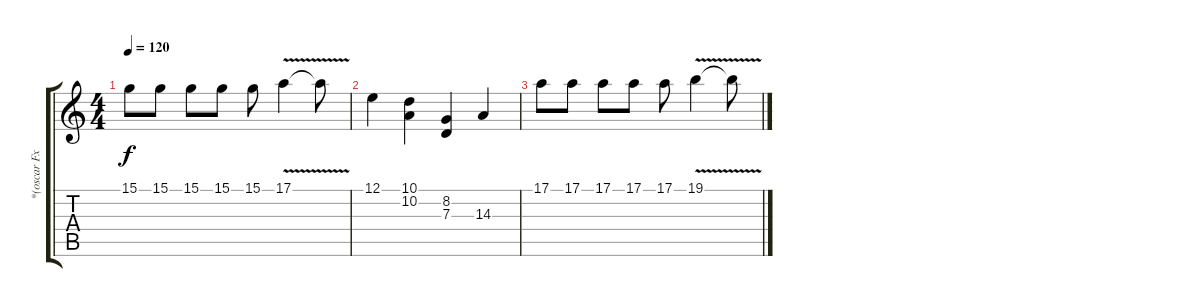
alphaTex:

\track ("*(oscar Fx)" "*(oscar Fx") {instrument rockorgan}
\staff {score tabs}
\tuning (E4 B3 G3 D3 A2 E2) {hide}
\ts (4 4)
\tempo 120
\clef g2
\ks c
15.1.8{dy f} 15.1.8 15.1.8 15.1.8 15.1.8 17.1{v}.4 17.1{t}.8 |
12.1.4 (10.1 10.2).4 (8.2 7.3).4 14.3.4 |
17.1.8 17.1.8 17.1.8 17.1.8 17.1.8 19.1{v}.4 19.1{t}.8
